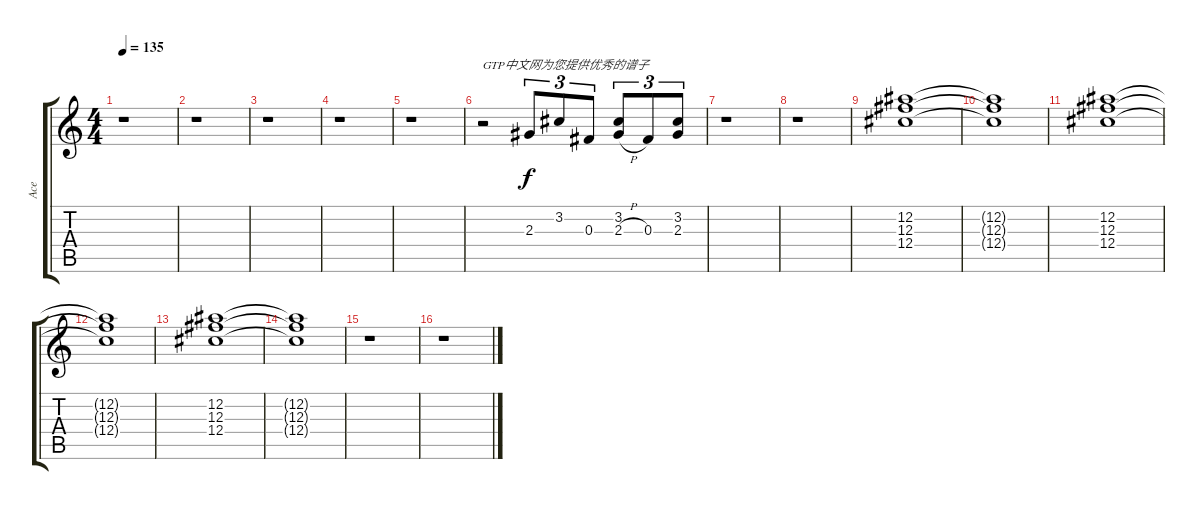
\track ("Ace" "Ace") {instrument distortionguitar}
\staff {score tabs}
\tuning (Eb4 Bb3 Gb3 Db3 Ab2 Eb2) {hide}
\ts (4 4)
\tempo 135
\clef g2
\ks c
r.1{dy f instrument distortionguitar} |
r.1 |
r.1 |
r.1 |
r.1 |
r.2{txt "GTP中文网为您提供优秀的谱子"} 2.3.8{tu (3 2)} 3.2.8{tu (3 2)} 0.3.8{tu (3 2)} (3.2 2.3{h}).8{tu (3 2)} 0.3.8{tu (3 2)} (3.2 2.3).8{tu (3 2)} |
r.1 |
r.1 |
(12.2 12.3 12.4).1 |
(12.2{t} 12.3{t} 12.4{t}).1 |
(12.2 12.3 12.4).1 |
(12.2{t} 12.3{t} 12.4{t}).1 |
(12.2 12.3 12.4).1 |
(12.2{t} 12.3{t} 12.4{t}).1 |
r.1 |
r.1
